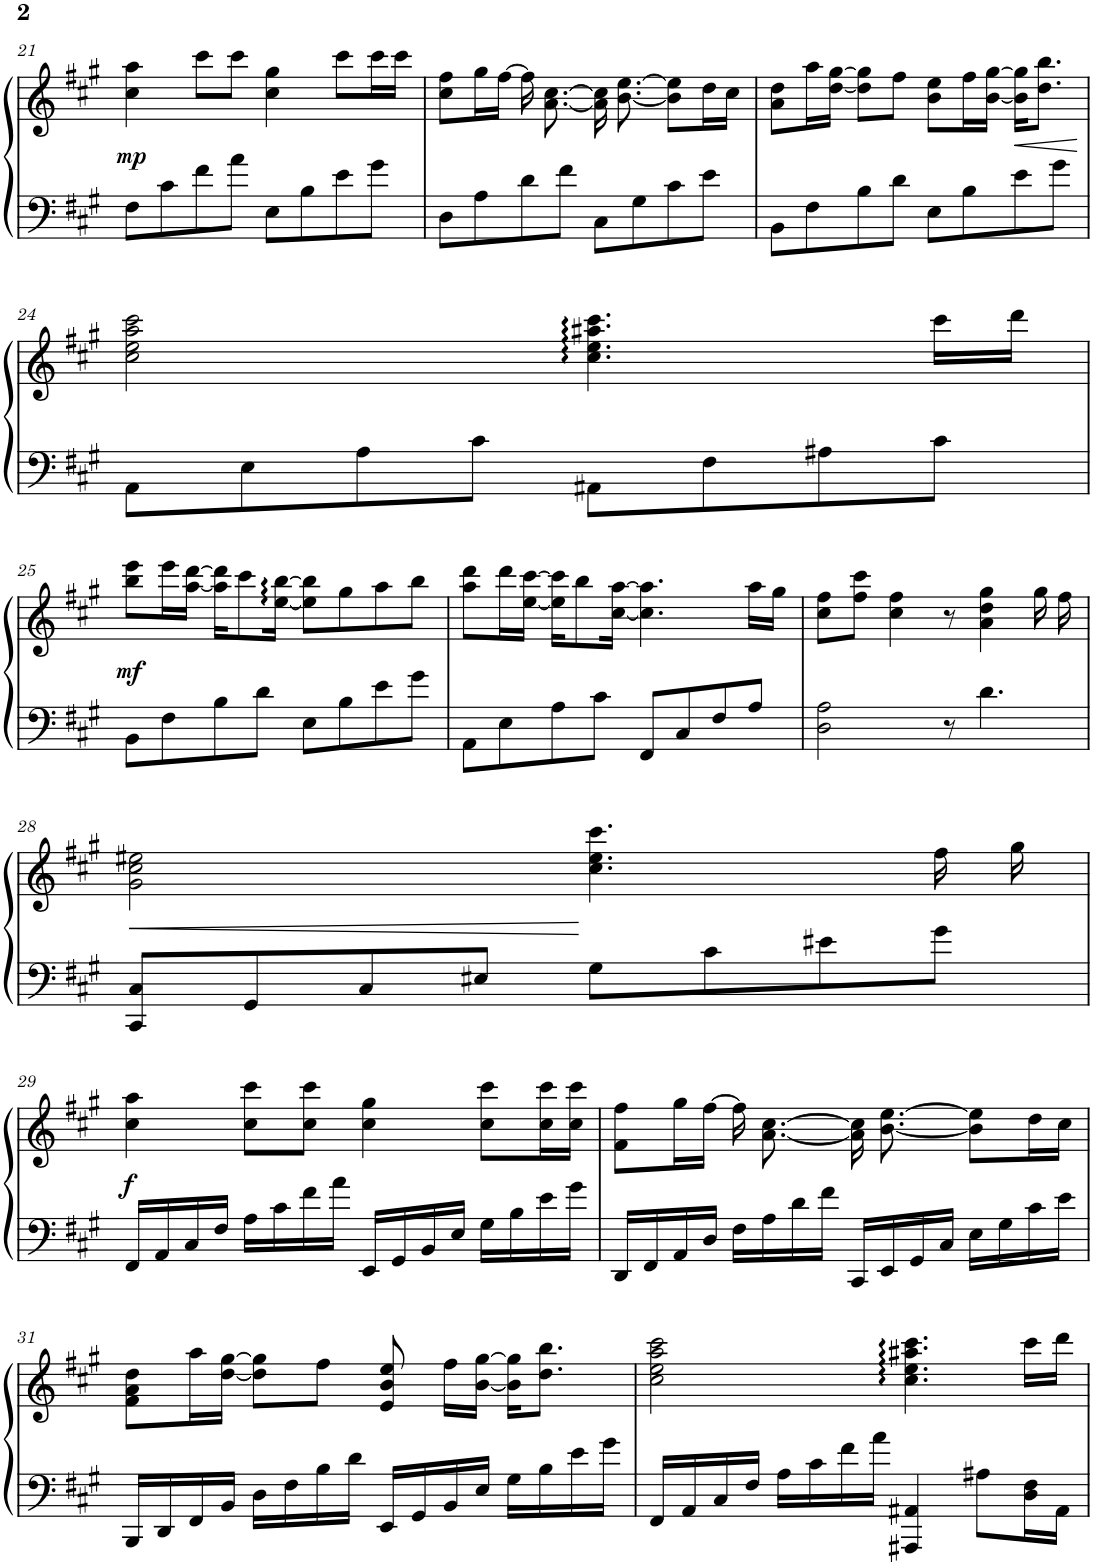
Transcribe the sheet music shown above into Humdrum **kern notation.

**kern	**kern	**dynam
*part1	*part1	*part1
*staff2	*staff1	*staff1/2
*I"Piano	*	*
*I'Pno	*	*
!!LO:PB:g=z
*clefF4	*clefG2	*
*k[f#c#g#]	*k[f#c#g#]	*
*M4/4	*M4/4	*
*met(c)	*met(c)	*
=21	=21	=21
!	!	!LO:DY:b
8F#\L	4cc#\ 4aa\	mp
8c#\	.	.
8f#\	8ccc#\L	.
8a\J	8ccc#\J	.
8E\L	4cc#\ 4gg#\	.
8B\	.	.
8e\	8ccc#\L	.
8g#\J	16ccc#\L	.
.	16ccc#\JJ	.
=22	=22	=22
8D\L	8cc#\ 8ff#\L	.
8A\	16gg#\L	.
.	[>16ff#\JJ	.
8d\	16ff#\]	.
.	[8.a\ [8.cc#\	.
8f#\J	.	.
8C#\L	16a\] 16cc#\]	.
.	[8.b\ [8.ee\	.
8G#\	.	.
8c#\	8b\] 8ee\]L	.
8e\J	16dd\L	.
.	16cc#\JJ	.
=23	=23	=23
8BB\L	8a\ 8dd\L	.
8F#\	16aa\L	.
.	[16dd\ [16gg#\JJ	.
8B\	8dd\] 8gg#\]L	.
8d\J	8ff#\J	.
8E\L	8b\ 8ee\L	.
8B\	16ff#\L	.
.	[16b\ [16gg#\JJ	.
!	!	!LO:HP:b
8e\	16b\] 16gg#\]KL	<
.	8.dd\ 8.bb\J	.
8g#\J	.	.
.	.	[
!!LO:LB:g=z
=24	=24	=24
8AA\L	2cc#\ 2ee\ 2aa\ 2ccc#\	.
8E\	.	.
8A\	.	.
8c#\J	.	.
8AA#X\L	4.cc#\ 4.ee\ 4.aa#X\ 4.ccc#\	.
8F#\	.	.
8A#X\	.	.
8c#\J	16ccc#\LL	.
.	16ddd\JJ	.
!!LO:LB:g=z
=25	=25	=25
!	!	!LO:DY:b
8BB\L	8bb\ 8eee\L	mf
8F#\	16eee\L	.
.	[16aa\ [16ddd\JJ	.
8B\	16aa\] 16ddd\]KL	.
.	8ccc#\	.
8d\J	.	.
.	[16ee\ [16bb\Jk	.
8E\L	8ee\] 8bb\]L	.
8B\	8gg#\	.
8e\	8aa\	.
8g#\J	8bb\J	.
=26	=26	=26
8AA\L	8aa\ 8ddd\L	.
8E\	16ddd\L	.
.	[16ee\ [16ccc#\JJ	.
8A\	16ee\] 16ccc#\]KL	.
.	8bb\	.
8c#\J	.	.
.	[16cc#\ [16aa\Jk	.
8FF#/L	4.cc#\] 4.aa\]	.
8C#/	.	.
8F#/	.	.
8A/J	16aa\LL	.
.	16gg#\JJ	.
=27	=27	=27
2D\ 2A\	8cc#\ 8ff#\L	.
.	8ff#\ 8ccc#\J	.
.	4cc#\ 4ff#\	.
8r	8r	.
4.d\	4a\ 4dd\ 4gg#\	.
.	16gg#\	.
.	16ff#\	.
!!LO:LB:g=z
=28	=28	=28
!	!	!LO:HP:b
8CC#/ 8C#/L	2g#\ 2cc#\ 2ee#X\	<
8GG#/	.	.
8C#/	.	.
8E#X/J	.	.
8G#\L	4.cc#\ 4.ee#\ 4.ccc#\	[
8c#\	.	.
8e#X\	.	.
8g#\J	16ff#\	.
.	16gg#\	.
!!LO:LB:g=z
=29	=29	=29
!	!	!LO:DY:b
16FF#/LL	4cc#\ 4aa\	f
16AA/	.	.
16C#/	.	.
16F#/JJ	.	.
16A\LL	8cc#\ 8ccc#\L	.
16c#\	.	.
16f#\	8cc#\ 8ccc#\J	.
16a\JJ	.	.
16EE/LL	4cc#\ 4gg#\	.
16GG#/	.	.
16BB/	.	.
16E/JJ	.	.
16G#\LL	8cc#\ 8ccc#\L	.
16B\	.	.
16e\	16cc#\ 16ccc#\L	.
16g#\JJ	16cc#\ 16ccc#\JJ	.
=30	=30	=30
16DD/LL	8f#\ 8ff#\L	.
16FF#/	.	.
16AA/	16gg#\L	.
16D/JJ	[>16ff#\JJ	.
16F#\LL	16ff#\]	.
16A\	[8.a\ [8.cc#\	.
16d\	.	.
16f#\JJ	.	.
16CC#/LL	16a\] 16cc#\]	.
16EE/	[8.b\ [8.ee\	.
16GG#/	.	.
16C#/JJ	.	.
16E\LL	8b\] 8ee\]L	.
16G#\	.	.
16c#\	16dd\L	.
16e\JJ	16cc#\JJ	.
!!LO:LB:g=z
=31	=31	=31
16BBB/LL	8f#\ 8a\ 8dd\L	.
16DD/	.	.
16FF#/	16aa\L	.
16BB/JJ	[16dd\ [16gg#\JJ	.
16D\LL	8dd\] 8gg#\]L	.
16F#\	.	.
16B\	8ff#\J	.
16d\JJ	.	.
16EE/LL	8e/ 8b/ 8ee/	.
16GG#/	.	.
16BB/	16ff#\LL	.
16E/JJ	[16b\ [16gg#\JJ	.
16G#\LL	16b\] 16gg#\]KL	.
16B\	8.dd\ 8.bb\J	.
16e\	.	.
16g#\JJ	.	.
=32	=32	=32
16FF#/LL	2cc#\ 2ee\ 2aa\ 2ccc#\	.
16AA/	.	.
16C#/	.	.
16F#/JJ	.	.
16A\LL	.	.
16c#\	.	.
16f#\	.	.
16a\JJ	.	.
4AAA#X/ 4AA#X/	4.cc#\ 4.ee\ 4.aa#X\ 4.ccc#\	.
8A#X\L	.	.
16D\ 16F#\L	16ccc#\LL	.
16AA#\JJ	16ddd\JJ	.
=	=	=
*-	*-	*-
